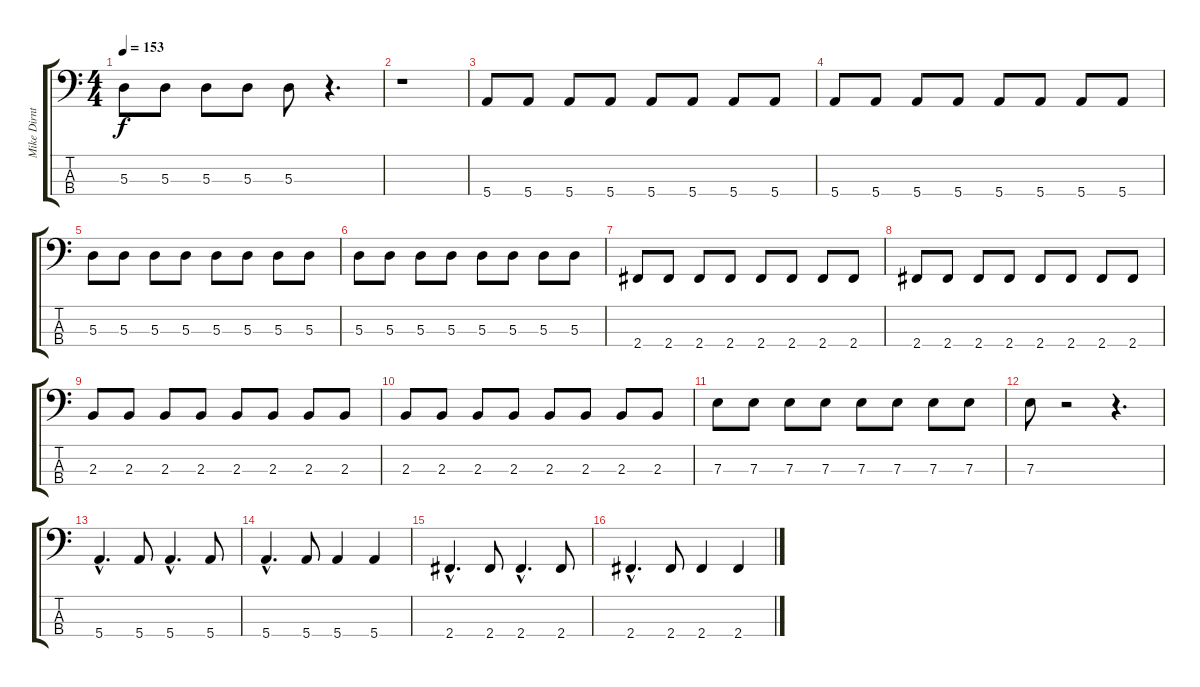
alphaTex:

\track ("Mike Dirnt (Bass)" "Mike Dirnt") {instrument electricbasspick}
\staff {score tabs}
\tuning (G2 D2 A1 E1) {hide}
\ts (4 4)
\tempo 153
\clef f4
\ks c
5.3.8{dy f} 5.3.8 5.3.8 5.3.8 5.3.8 r.4{d} |
r.1 |
5.4.8 5.4.8 5.4.8 5.4.8 5.4.8 5.4.8 5.4.8 5.4.8 |
5.4.8 5.4.8 5.4.8 5.4.8 5.4.8 5.4.8 5.4.8 5.4.8 |
5.3.8 5.3.8 5.3.8 5.3.8 5.3.8 5.3.8 5.3.8 5.3.8 |
5.3.8 5.3.8 5.3.8 5.3.8 5.3.8 5.3.8 5.3.8 5.3.8 |
2.4.8 2.4.8 2.4.8 2.4.8 2.4.8 2.4.8 2.4.8 2.4.8 |
2.4.8 2.4.8 2.4.8 2.4.8 2.4.8 2.4.8 2.4.8 2.4.8 |
2.3.8 2.3.8 2.3.8 2.3.8 2.3.8 2.3.8 2.3.8 2.3.8 |
2.3.8 2.3.8 2.3.8 2.3.8 2.3.8 2.3.8 2.3.8 2.3.8 |
7.3.8 7.3.8 7.3.8 7.3.8 7.3.8 7.3.8 7.3.8 7.3.8 |
7.3.8 r.2 r.4{d} |
5.4{hac}.4{d} 5.4.8 5.4{hac}.4{d} 5.4.8 |
5.4{hac}.4{d} 5.4.8 5.4.4 5.4.4 |
2.4{hac}.4{d} 2.4.8 2.4{hac}.4{d} 2.4.8 |
2.4{hac}.4{d} 2.4.8 2.4.4 2.4.4
